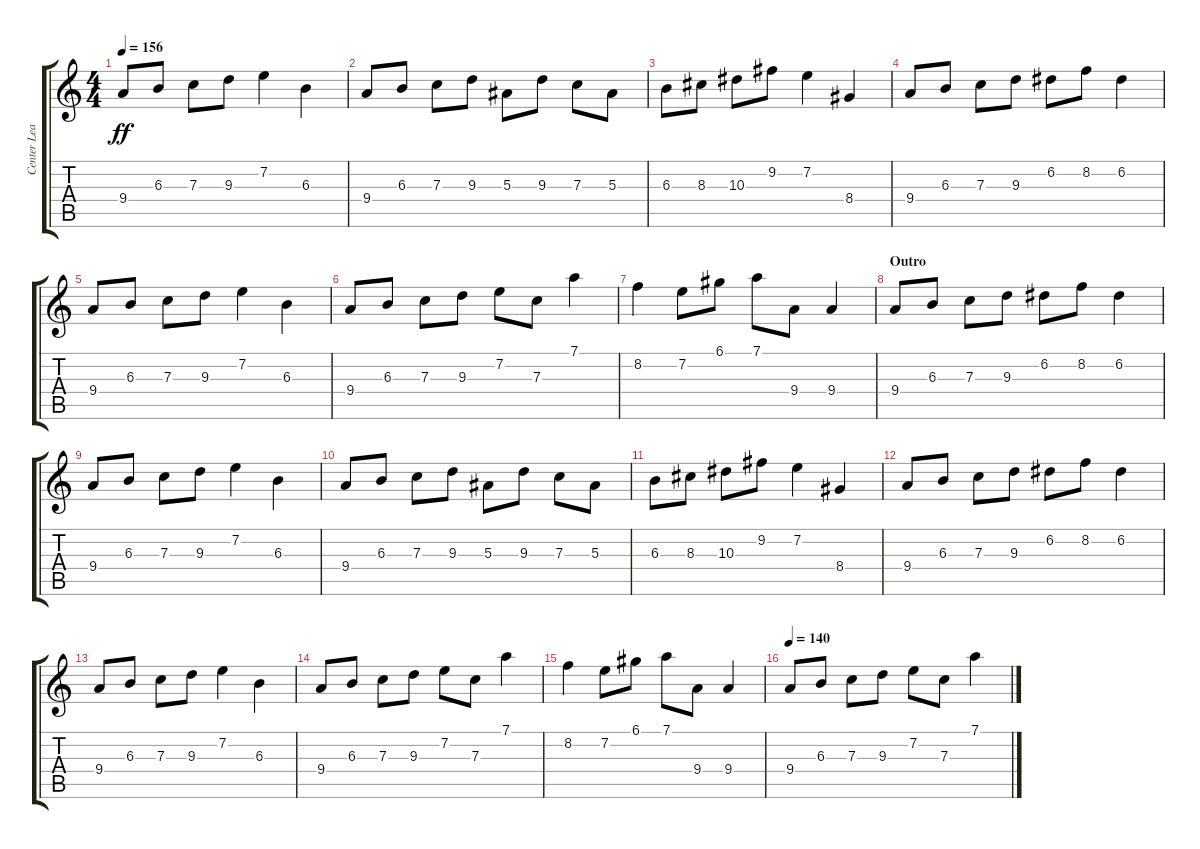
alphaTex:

\track ("Center Lead 1" "Center Lea") {instrument overdrivenguitar}
\staff {score tabs}
\tuning (D4 A3 F3 C3 G2 D2) {hide}
\ts (4 4)
\tempo 156
\clef g2
\ks aminor
9.4.8{dy ff} 6.3.8 7.3.8 9.3.8 7.2.4 6.3.4 |
9.4.8 6.3.8 7.3.8 9.3.8 5.3.8 9.3.8 7.3.8 5.3.8 |
6.3.8 8.3.8 10.3.8 9.2.8 7.2.4 8.4.4 |
9.4.8 6.3.8 7.3.8 9.3.8 6.2.8 8.2.8 6.2.4 |
9.4.8 6.3.8 7.3.8 9.3.8 7.2.4 6.3.4 |
9.4.8 6.3.8 7.3.8 9.3.8 7.2.8 7.3.8 7.1.4 |
8.2.4 7.2.8 6.1.8 7.1.8 9.4.8 9.4.4 |
\section ("" "Outro")
9.4.8 6.3.8 7.3.8 9.3.8 6.2.8 8.2.8 6.2.4 |
9.4.8 6.3.8 7.3.8 9.3.8 7.2.4 6.3.4 |
9.4.8 6.3.8 7.3.8 9.3.8 5.3.8 9.3.8 7.3.8 5.3.8 |
6.3.8 8.3.8 10.3.8 9.2.8 7.2.4 8.4.4 |
9.4.8 6.3.8 7.3.8 9.3.8 6.2.8 8.2.8 6.2.4 |
9.4.8 6.3.8 7.3.8 9.3.8 7.2.4 6.3.4 |
9.4.8 6.3.8 7.3.8 9.3.8 7.2.8 7.3.8 7.1.4 |
8.2.4 7.2.8 6.1.8 7.1.8 9.4.8 9.4.4 |
\tempo 140
9.4.8 6.3.8 7.3.8 9.3.8 7.2.8 7.3.8 7.1.4
